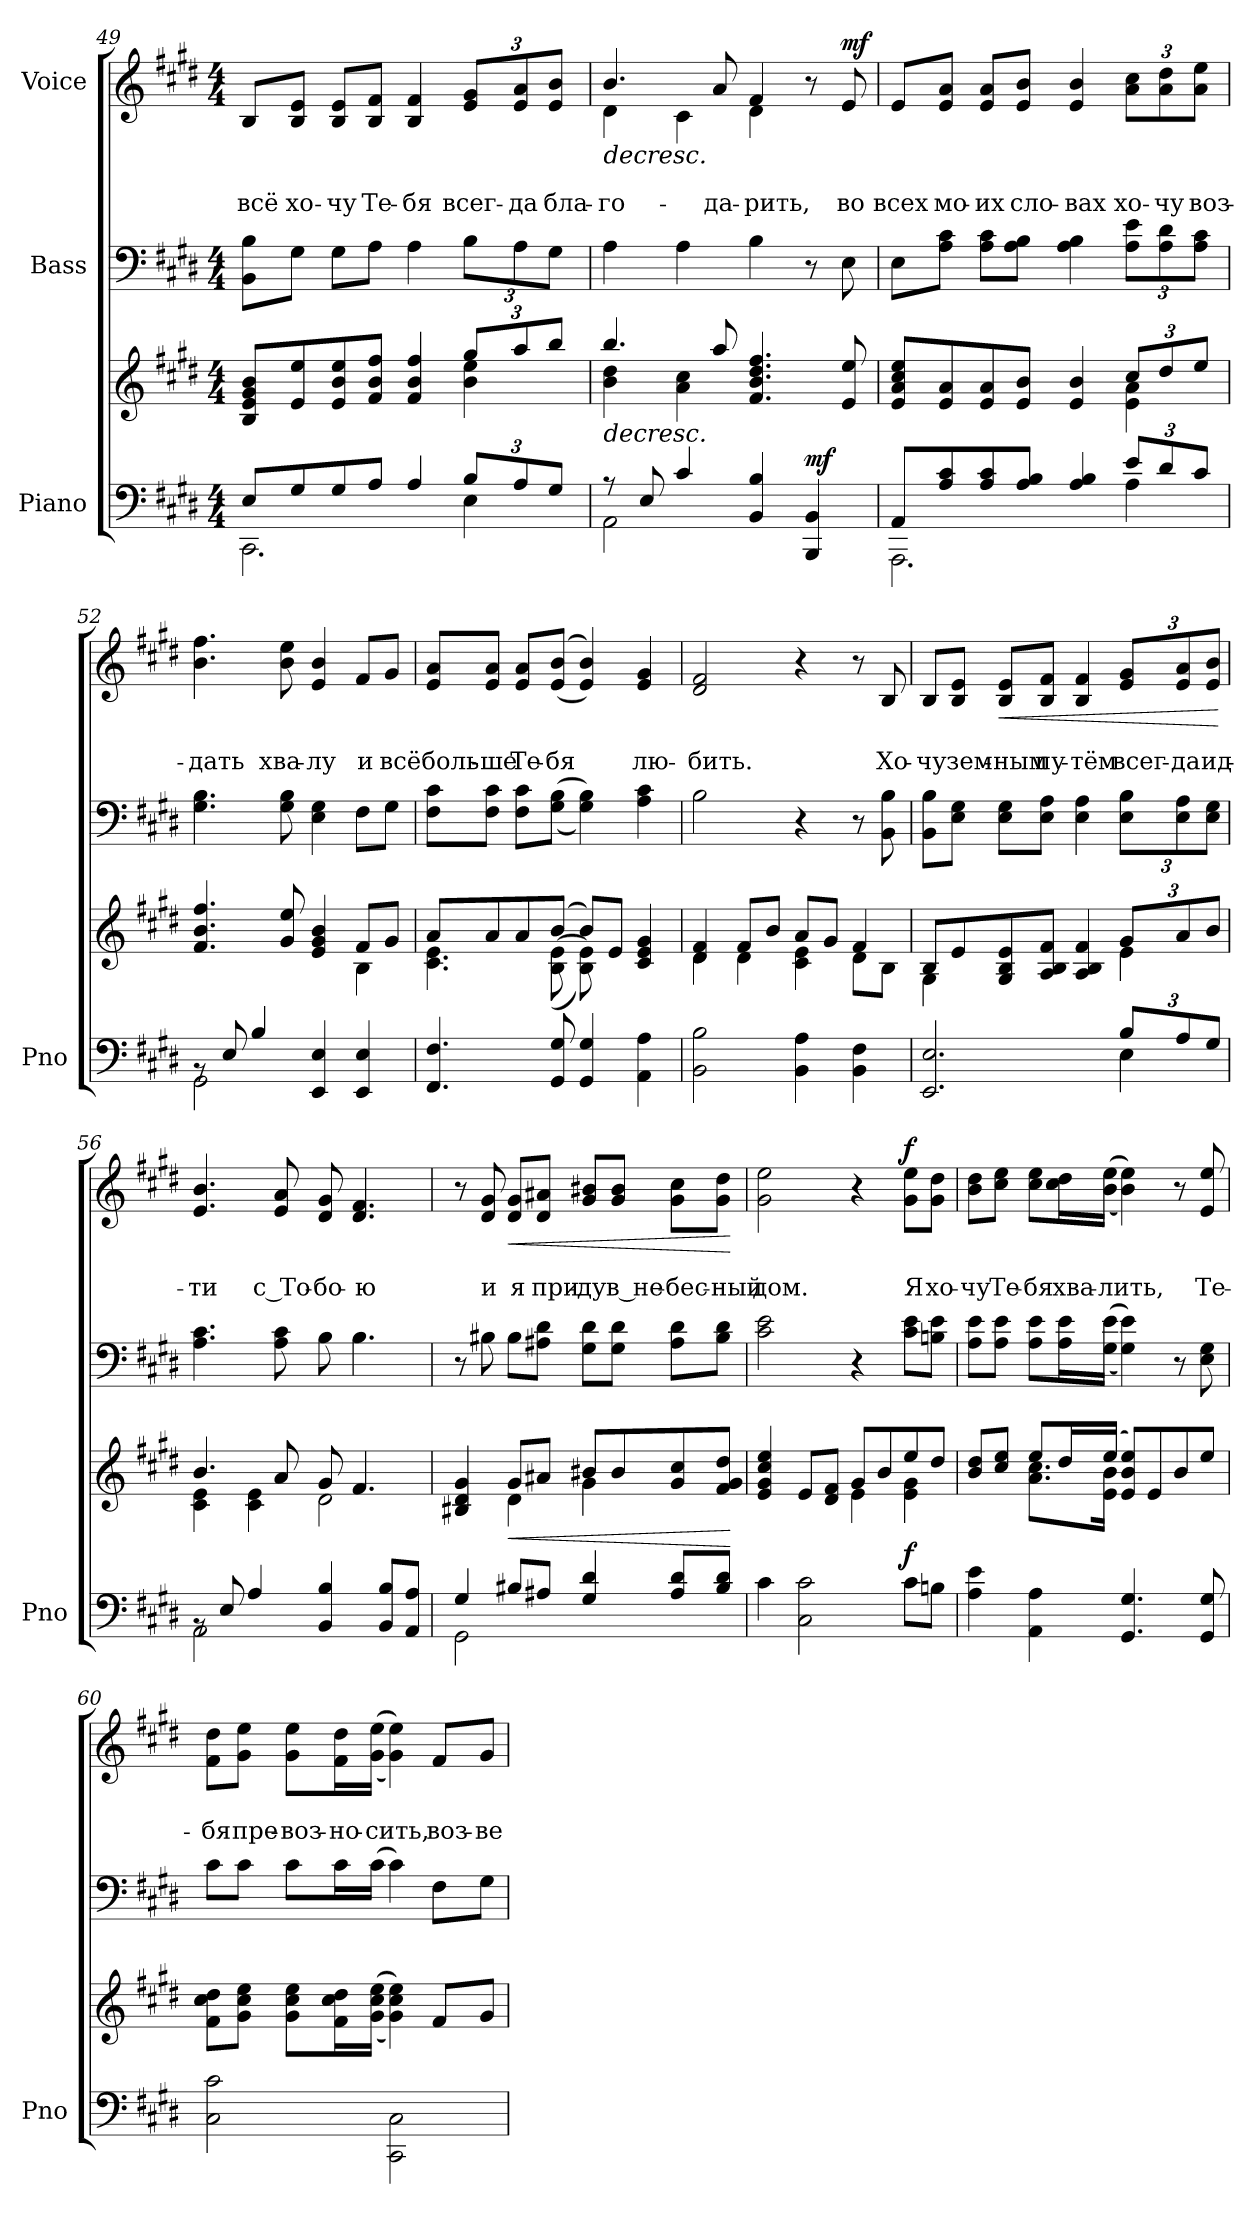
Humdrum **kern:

**kern	**kern	**dynam	**kern	**kern	**text	**text	**dynam
*part3	*part3	*part3	*part2	*part1	*part1	*part1	*part1
*staff4	*staff3	*staff3/4	*staff2	*staff1	*staff1	*staff1	*staff1
*I"Piano	*	*	*I"Bass	*I"Voice	*	*	*
*I'Pno	*	*	*	*	*	*	*
!!LO:LB:g=z
*clefF4	*clefG2	*	*clefF4	*clefG2	*	*	*
*k[f#c#g#d#]	*k[f#c#g#d#]	*	*k[f#c#g#d#]	*k[f#c#g#d#]	*	*	*
*M4/4	*M4/4	*	*M4/4	*M4/4	*	*	*
=49	=49	=49	=49	=49	=49	=49	=49
*^	*^	*	*	*	*	*	*
8E/L	2.CC#\	8B/ 8e/ 8g#/ 8b/L	2.ryy	.	8BB\ 8B\L	8B/L	.	всё	.
8G#/	.	8e/ 8ee/	.	.	8G#\J	8B/ 8e/J	.	хо-	.
8G#/	.	8e/ 8b/ 8ee/	.	.	8G#\L	8B/ 8e/L	.	-чу	.
8A/J	.	8f#/ 8b/ 8ff#/J	.	.	8A\J	8B/ 8f#/J	.	Те-	.
4A/	.	4f#/ 4b/ 4ff#/	.	.	4A\	4B/ 4f#/	.	-бя	.
*Xbrackettup	*	*Xbrackettup	*	*	*	*	*	*	*
12B/L	4E\	12gg#/L	4b\ 4ee\	.	12B\L	12e/ 12g#/L	.	всег-	.
12A/	.	12aa/	.	.	12A\	12e/ 12a/	.	-да	.
12G#/J	.	12bb/J	.	.	12G#\J	12e/ 12b/J	.	бла-	.
=50	=50	=50	=50	=50	=50	=50	=50	=50	=50
!	!	!	!	!LO:HP:b	!	!	!	!	!LO:HP:b
*	*	*	*	*	*	*^	*	*	*
8r	2AA\	4.bb/	4b\ 4dd#\	>	4A\	4.b/	4d#\	.	-го-	>
8E/	.	.	.	.	.	.	.	.	.	.
4c#/	.	.	4a\ 4cc#\	.	4A\	.	4c#\	.	.	.
.	.	8aa/	.	.	.	8a/	.	.	-да-	.
4BB/ 4B/	2ryy	4.f#/ 4.b/ 4.dd#/ 4.ff#/	2ryy	.	4B\	4f#/	4d#\	.	-рить,	.
!	!	!	!	!LO:DY:a=2	!	!	!	!	!	!
4BBB/ 4BB/	.	.	.	mf	8r	8r	4ryy	.	.	.
!	!	!	!	!	!	!	!	!	!	!LO:DY:a
.	.	8e/ 8ee/	.	.	8E\	8e/	.	.	во	mf
*v	*v	*	*	*	*	*v	*v	*	*	*
*	*v	*v	*	*	*	*	*	*
.	.	]	.	.	.	.	]
!!LO:PB:g=z
=51	=51	=51	=51	=51	=51	=51	=51
*^	*^	*	*	*	*	*	*
8AA/L	2.AAA\	8e/ 8a/ 8cc#/ 8ee/L	2.ryy	.	8E\L	8e/L	.	всех	.
8A/ 8c#/	.	8e/ 8a/	.	.	8A\ 8c#\J	8e/ 8a/J	.	мо-	.
8A/ 8c#/	.	8e/ 8a/	.	.	8A\ 8c#\L	8e/ 8a/L	.	-их	.
8A/ 8B/J	.	8e/ 8b/J	.	.	8A\ 8B\J	8e/ 8b/J	.	сло-	.
4A/ 4B/	.	4e/ 4b/	.	.	4A\ 4B\	4e/ 4b/	.	-вах	.
12e/L	4A\	12cc#/L	4e\ 4a\	.	12A\ 12e\L	12a\ 12cc#\L	.	хо-	.
12d#/	.	12dd#/	.	.	12A\ 12d#\	12a\ 12dd#\	.	-чу	.
12c#/J	.	12ee/J	.	.	12A\ 12c#\J	12a\ 12ee\J	.	воз-	.
=52	=52	=52	=52	=52	=52	=52	=52	=52	=52
8rBB	2GG#\	4.f#/ 4.b/ 4.ff#/	2.ryy	.	4.G#\ 4.B\	4.b\ 4.ff#\	.	-дать	.
8E/	.	.	.	.	.	.	.	.	.
4B/	.	.	.	.	.	.	.	.	.
.	.	8g#/ 8ee/	.	.	8G#\ 8B\	8b\ 8ee\	.	хва-	.
4EE/ 4E/	2ryy	4e/ 4g#/ 4b/	.	.	4E\ 4G#\	4e/ 4b/	.	-лу	.
4EE/ 4E/	.	8f#/L	4B\	.	8F#\L	8f#/L	.	и	.
.	.	8g#/J	.	.	8G#\J	8g#/J	.	всё	.
*v	*v	*	*	*	*	*	*	*	*
=53	=53	=53	=53	=53	=53	=53	=53	=53
4.FF#/ 4.F#/	8a/L	4.c#\ 4.e\	.	8F#\ 8c#\L	8e/ 8a/L	.	боль-	.
.	8a/	.	.	8F#\ 8c#\J	8e/ 8a/J	.	-ше	.
.	8a/	.	.	8F#\ 8c#\L	8e/ 8a/L	.	Те-	.
8GG#/ 8G#/	(8b/J	((8B\ 8e\	.	((8G#\ 8B\J	((8e/ 8b/J	.	-бя	.
4GG#/ 4G#/	8b/L)	8B\ 8e\))	.	4G#\ 4B\))	4e/ 4b/))	.	.	.
.	8e/J	4.ryy	.	.	.	.	.	.
4AA\ 4A\	4c#/ 4e/ 4g#/	.	.	4A\ 4c#\	4e/ 4g#/	.	лю-	.
!!LO:LB:g=z
=54	=54	=54	=54	=54	=54	=54	=54	=54
2BB\ 2B\	4d#/ 4f#/	4d#\	.	2B\	2d#/ 2f#/	.	-бить.	.
.	8f#/L	4d#\	.	.	.	.	.	.
.	8b/J	.	.	.	.	.	.	.
4BB\ 4A\	8a/L	4c#\ 4e\	.	4r	4r	.	.	.
.	8g#/J	.	.	.	.	.	.	.
4BB\ 4F#\	4f#/	8d#\L	.	8r	8r	.	.	.
.	.	8B\J	.	8BB\ 8B\	8B/	.	Хо-	.
=55	=55	=55	=55	=55	=55	=55	=55	=55
*^	*	*	*	*	*	*	*	*
2.EE/ 2.E/	2.ryy	8B/L	4G#\	.	8BB\ 8B\L	8B/L	.	-чу	.
.	.	8e/	.	.	8E\ 8G#\J	8B/ 8e/J	.	зем-	.
!	!	!	!	!	!	!	!	!	!LO:HP:b
.	.	8G#/ 8B/ 8e/	2ryy	.	8E\ 8G#\L	8B/ 8e/L	.	-ным	<
.	.	8A/ 8B/ 8f#/J	.	.	8E\ 8A\J	8B/ 8f#/J	.	пу-	.
.	.	4A/ 4B/ 4f#/	.	.	4E\ 4A\	4B/ 4f#/	.	-тём	.
12B/L	4E\	12g#/L	4e\	.	12E\ 12B\L	12e/ 12g#/L	.	всег-	.
12A/	.	12a/	.	.	12E\ 12A\	12e/ 12a/	.	-да	.
12G#/J	.	12b/J	.	.	12E\ 12G#\J	12e/ 12b/J	.	ид-	.
*v	*v	*	*	*	*	*	*	*	*
*	*v	*v	*	*	*	*	*	*
.	.	.	.	.	.	.	[
=56	=56	=56	=56	=56	=56	=56	=56
*^	*^	*	*	*	*	*	*
8rBB	2AA\	4.b/	4c#\ 4e\	.	4.A\ 4.c#\	4.e/ 4.b/	.	-ти	.
8E/	.	.	.	.	.	.	.	.	.
4A/	.	.	4c#\ 4e\	.	.	.	.	.	.
.	.	8a/	.	.	8A\ 8c#\	8e/ 8a/	.	с То-	.
4BB/ 4B/	2ryy	8g#/	2d#\	.	8B\	8d#/ 8g#/	.	-бо-	.
.	.	4.f#/	.	.	4.B\	4.d#/ 4.f#/	.	-ю	.
8BB/ 8B/L	.	.	.	.	.	.	.	.	.
8AA/ 8A/J	.	.	.	.	.	.	.	.	.
!!LO:LB:g=z
=57	=57	=57	=57	=57	=57	=57	=57	=57	=57
4G#/	2GG#\	4B#X/ 4d#/ 4g#/	4ryy	.	8r	8r	.	.	.
.	.	.	.	.	8B#X\	8d#/ 8g#/	.	и	.
!	!	!	!	!LO:HP:b	!	!	!	!	!LO:HP:b
8B#X/L	.	8g#/L	4d#\	<	8B#\L	8d#/ 8g#/L	.	я	<
8A#X/J	.	8a#X/J	.	.	8A#X\ 8d#\J	8d#/ 8a#X/J	.	при-	.
4G#/ 4d#/	2ryy	8b#X/L	4g#\	.	8G#\ 8d#\L	8g#/ 8b#X/L	.	-ду	.
.	.	8b#/	.	.	8G#\ 8d#\J	8g#/ 8b#/J	.	в не-	.
8A#/ 8d#/L	.	8g#/ 8cc#/	4ryy	.	8A#\ 8d#\L	8g#\ 8cc#\L	.	-бес-	.
8B#/ 8d#/J	.	8f#/ 8g#/ 8dd#/J	.	.	8B#\ 8d#\J	8g#\ 8dd#\J	.	-ный	.
*v	*v	*	*	*	*	*	*	*	*
*	*v	*v	*	*	*	*	*	*
.	.	[	.	.	.	.	[
=58	=58	=58	=58	=58	=58	=58	=58
*	*^	*	*	*	*	*	*
4c#\	4e/ 4g#/ 4cc#/ 4ee/	2ryy	.	2c#\ 2e\	2g#\ 2ee\	.	дом.	.
2C#\ 2c#\	8e/L	.	.	.	.	.	.	.
.	8d#/ 8f#/J	.	.	.	.	.	.	.
.	8g#/L	4e\	.	4r	4r	.	.	.
.	8b/	.	.	.	.	.	.	.
!	!	!	!LO:DY:a=2	!	!	!	!	!LO:DY:a
8c#\L	8ee/	4e\ 4g#\	f	8c#\ 8e\L	8g#\ 8ee\L	.	Я	f
8Bn\J	8dd#/J	.	.	8Bn\ 8e\J	8g#\ 8dd#\J	.	хо-	.
!!LO:PB:g=z
=59	=59	=59	=59	=59	=59	=59	=59	=59
4A\ 4e\	8b/ 8dd#/L	4ryy	.	8A\ 8e\L	8b\ 8dd#\L	.	-чу	.
.	8cc#/ 8ee/J	.	.	8A\ 8e\J	8cc#\ 8ee\J	.	Те-	.
4AA\ 4A\	8ee/L	8.a\ 8.cc#\L	.	8A\ 8e\L	8cc#\ 8ee\L	.	-бя	.
.	16dd#/L	.	.	16A\ 16e\L	16cc#\ 16dd#\L	.	хва-	.
.	(16ee/JJ	16e\ 16b\Jk	.	((16G#\ 16e\JJ	((16b\ 16ee\JJ	.	-лить,	.
4.GG#/ 4.G#/	8e/ 8b/ 8ee/L)	2ryy	.	4G#\ 4e\))	4b\ 4ee\))	.	.	.
.	8e/	.	.	.	.	.	.	.
.	8b/	.	.	8r	8r	.	.	.
8GG#/ 8G#/	8ee/J	.	.	8E\ 8G#\	8e/ 8ee/	.	Те-	.
*	*v	*v	*	*	*	*	*	*
=60	=60	=60	=60	=60	=60	=60	=60
2C#\ 2c#\	8f#\ 8cc#\ 8dd#\L	.	8c#\L	8f#\ 8dd#\L	.	-бя	.
.	8g#\ 8cc#\ 8ee\J	.	8c#\J	8g#\ 8ee\J	.	пре-	.
.	8g#\ 8cc#\ 8ee\L	.	8c#\L	8g#\ 8ee\L	.	-воз-	.
.	16f#\ 16cc#\ 16dd#\L	.	16c#\L	16f#\ 16dd#\L	.	-но-	.
.	((16g#\ 16cc#\ 16ee\JJ	.	(16c#\JJ	((16g#\ 16ee\JJ	.	-сить,	.
2CC#\ 2C#\	4g#\ 4cc#\ 4ee\))	.	4c#\)	4g#\ 4ee\))	.	.	.
.	8f#/L	.	8F#\L	8f#/L	.	воз-	.
.	8g#/J	.	8G#\J	8g#/J	.	-ве-	.
=	=	=	=	=	=	=	=
*-	*-	*-	*-	*-	*-	*-	*-
